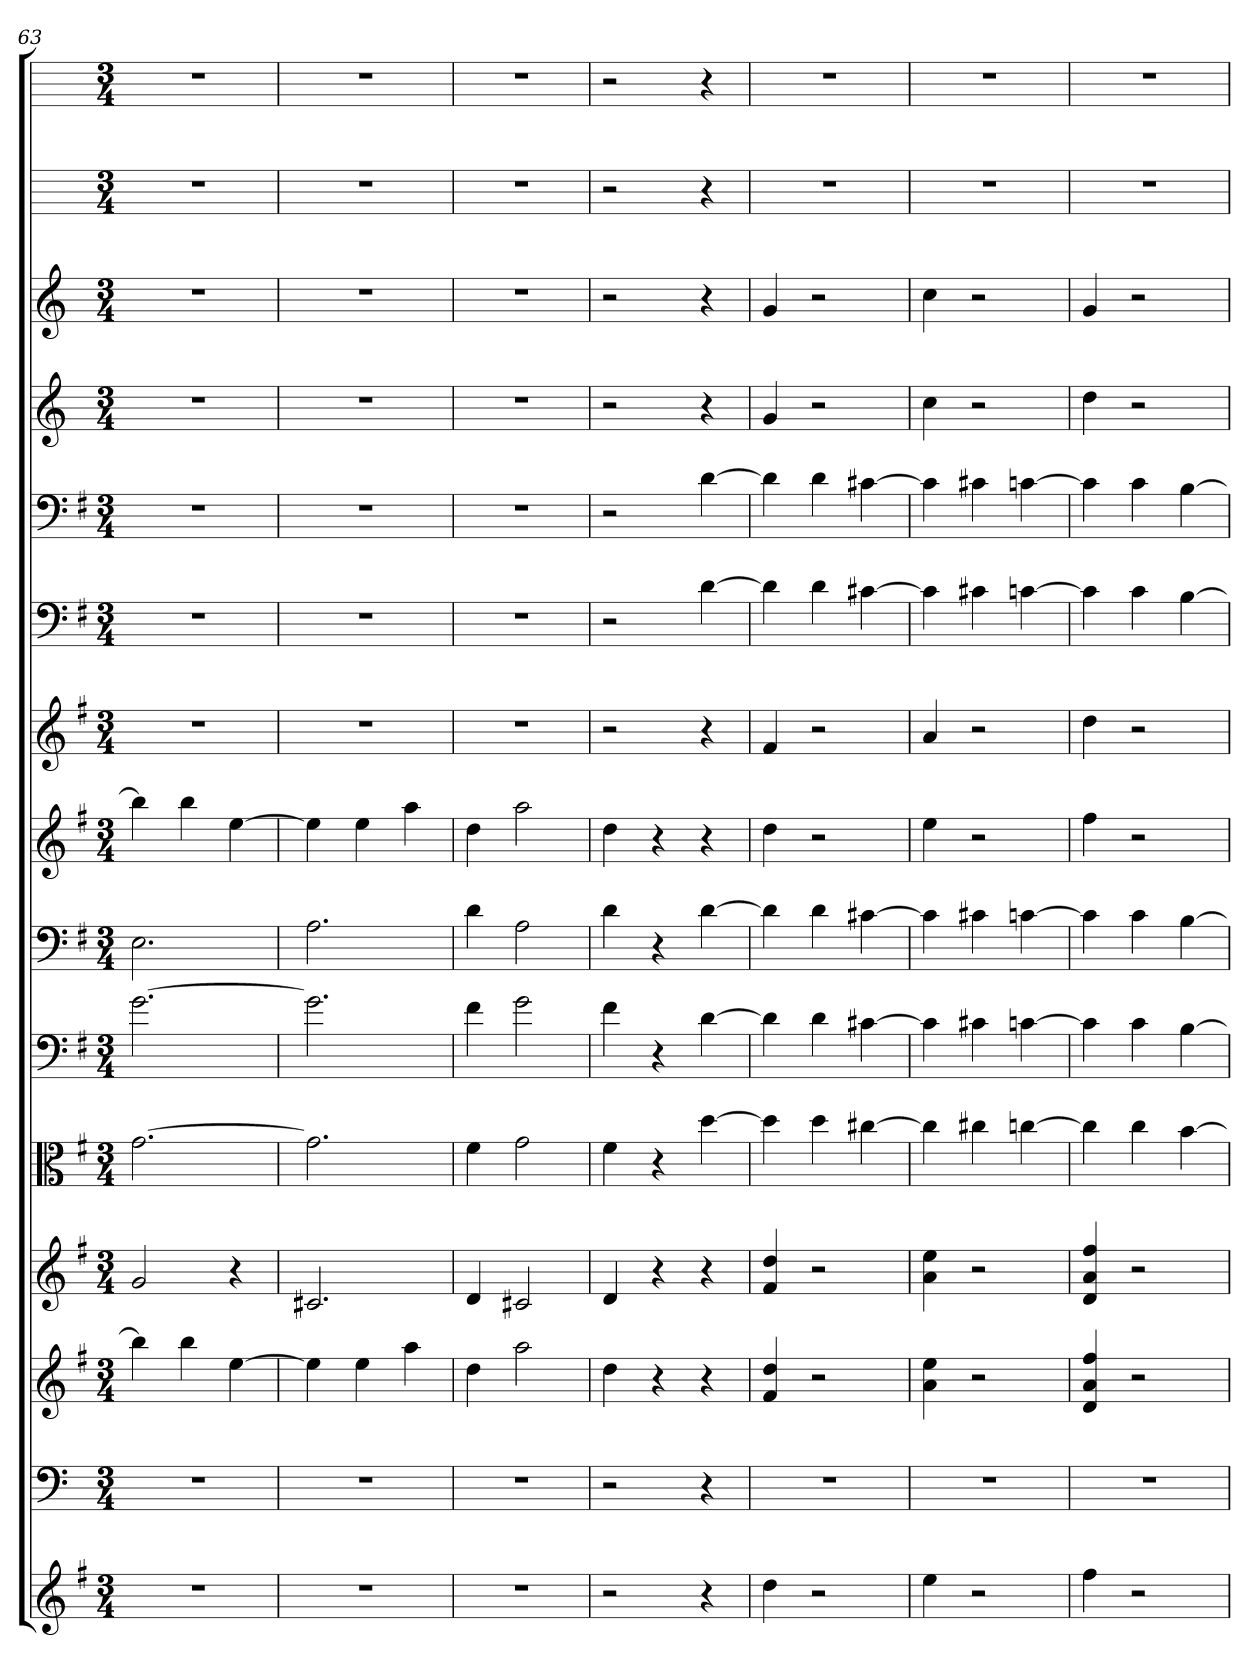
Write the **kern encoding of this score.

**kern	**kern	**kern	**kern	**kern	**kern	**kern	**kern	**kern	**kern	**kern	**kern	**kern	**kern	**kern
*part15	*part14	*part13	*part12	*part11	*part10	*part9	*part8	*part7	*part6	*part5	*part4	*part3	*part2	*part1
*staff15	*staff14	*staff13	*staff12	*staff11	*staff10	*staff9	*staff8	*staff7	*staff6	*staff5	*staff4	*staff3	*staff2	*staff1
*	*clefF4	*	*	*clefC3	*clefF4	*clefF4	*	*	*clefF4	*clefF4	*	*	*	*
*k[f#]	*k[]	*k[f#]	*k[f#]	*k[f#]	*k[f#]	*k[f#]	*k[f#]	*k[f#]	*k[f#]	*k[f#]	*k[]	*k[]	*k[]	*k[]
*M3/4	*M3/4	*M3/4	*M3/4	*M3/4	*M3/4	*M3/4	*M3/4	*M3/4	*M3/4	*M3/4	*M3/4	*M3/4	*M3/4	*M3/4
=63	=63	=63	=63	=63	=63	=63	=63	=63	=63	=63	=63	=63	=63	=63
2.r	2.r	4bb]	2g	[2.g	[2.g	2.E	4bb]	2.r	2.r	2.r	2.r	2.r	2.r	2.r
.	.	4bb	.	.	.	.	4bb	.	.	.	.	.	.	.
.	.	[4ee	4r	.	.	.	[4ee	.	.	.	.	.	.	.
=64	=64	=64	=64	=64	=64	=64	=64	=64	=64	=64	=64	=64	=64	=64
2.r	2.r	4ee]	2.c#X	2.g]	2.g]	2.A	4ee]	2.r	2.r	2.r	2.r	2.r	2.r	2.r
.	.	4ee	.	.	.	.	4ee	.	.	.	.	.	.	.
.	.	4aa	.	.	.	.	4aa	.	.	.	.	.	.	.
=65	=65	=65	=65	=65	=65	=65	=65	=65	=65	=65	=65	=65	=65	=65
2.r	2.r	4dd	4d	4f#	4f#	4d	4dd	2.r	2.r	2.r	2.r	2.r	2.r	2.r
.	.	2aa	2c#X	2g	2g	2A	2aa	.	.	.	.	.	.	.
=66	=66	=66	=66	=66	=66	=66	=66	=66	=66	=66	=66	=66	=66	=66
2r	2r	4dd	4d	4f#	4f#	4d	4dd	2r	2r	2r	2r	2r	2r	2r
.	.	4r	4r	4r	4r	4r	4r	.	.	.	.	.	.	.
4r	4r	4r	4r	[4dd	[4d	[4d	4r	4r	[4d	[4d	4r	4r	4r	4r
=67	=67	=67	=67	=67	=67	=67	=67	=67	=67	=67	=67	=67	=67	=67
4dd	2.r	4f# 4dd	4f# 4dd	4dd]	4d]	4d]	4dd	4f#	4d]	4d]	4g	4g	2.r	2.r
2r	.	2r	2r	4dd	4d	4d	2r	2r	4d	4d	2r	2r	.	.
.	.	.	.	[4cc#X	[4c#X	[4c#X	.	.	[4c#X	[4c#X	.	.	.	.
=68	=68	=68	=68	=68	=68	=68	=68	=68	=68	=68	=68	=68	=68	=68
4ee	2.r	4a 4ee	4a 4ee	4cc#]	4c#]	4c#]	4ee	4a	4c#]	4c#]	4cc	4cc	2.r	2.r
2r	.	2r	2r	4cc#X	4c#X	4c#X	2r	2r	4c#X	4c#X	2r	2r	.	.
.	.	.	.	[4ccn	[4cn	[4cn	.	.	[4cn	[4cn	.	.	.	.
=69	=69	=69	=69	=69	=69	=69	=69	=69	=69	=69	=69	=69	=69	=69
4ff#	2.r	4d 4a 4ff#	4d 4a 4ff#	4cc]	4c]	4c]	4ff#	4dd	4c]	4c]	4dd	4g	2.r	2.r
2r	.	2r	2r	4cc	4c	4c	2r	2r	4c	4c	2r	2r	.	.
.	.	.	.	[4b	[4B	[4B	.	.	[4B	[4B	.	.	.	.
=	=	=	=	=	=	=	=	=	=	=	=	=	=	=
*-	*-	*-	*-	*-	*-	*-	*-	*-	*-	*-	*-	*-	*-	*-
